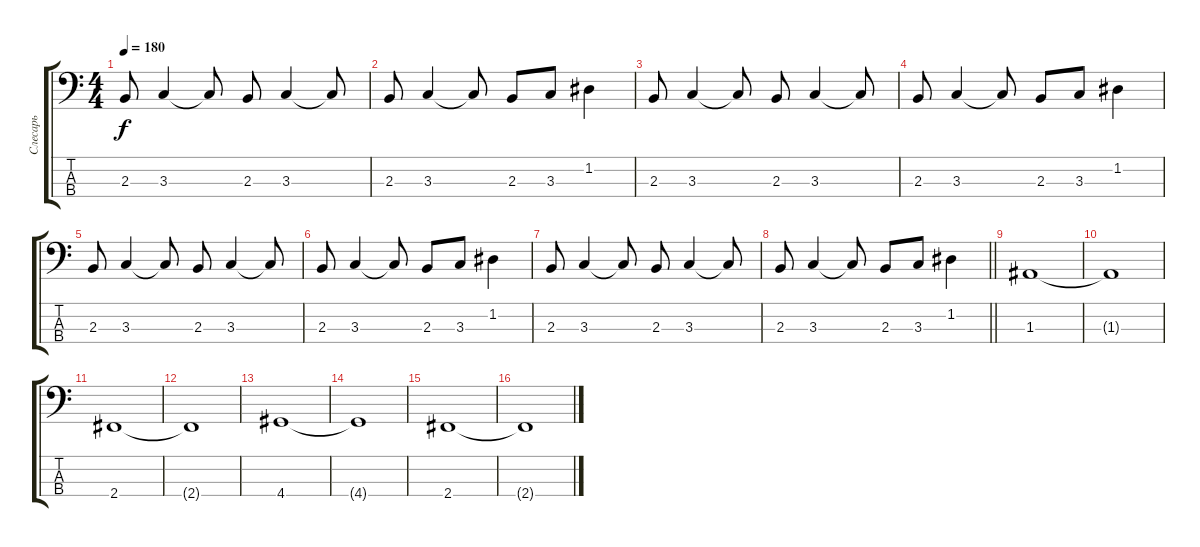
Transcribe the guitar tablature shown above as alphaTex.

\track ("Слесарь" "Слесарь") {instrument electricbassfinger}
\staff {score tabs}
\tuning (G2 D2 A1 E1) {hide}
\ts (4 4)
\section ("" "")
\tempo 180
\clef f4
\ks c
2.3.8{dy f} 3.3.4 3.3{t}.8 2.3.8 3.3.4 3.3{t}.8 |
2.3.8 3.3.4 3.3{t}.8 2.3.8 3.3.8 1.2.4 |
2.3.8 3.3.4 3.3{t}.8 2.3.8 3.3.4 3.3{t}.8 |
2.3.8 3.3.4 3.3{t}.8 2.3.8 3.3.8 1.2.4 |
2.3.8 3.3.4 3.3{t}.8 2.3.8 3.3.4 3.3{t}.8 |
2.3.8 3.3.4 3.3{t}.8 2.3.8 3.3.8 1.2.4 |
2.3.8 3.3.4 3.3{t}.8 2.3.8 3.3.4 3.3{t}.8 |
\barLineRight lightlight
2.3.8 3.3.4 3.3{t}.8 2.3.8 3.3.8 1.2.4 |
\section ("" "")
1.3.1 |
1.3{t}.1 |
2.4.1 |
2.4{t}.1 |
4.4.1 |
4.4{t}.1 |
2.4.1 |
2.4{t}.1
